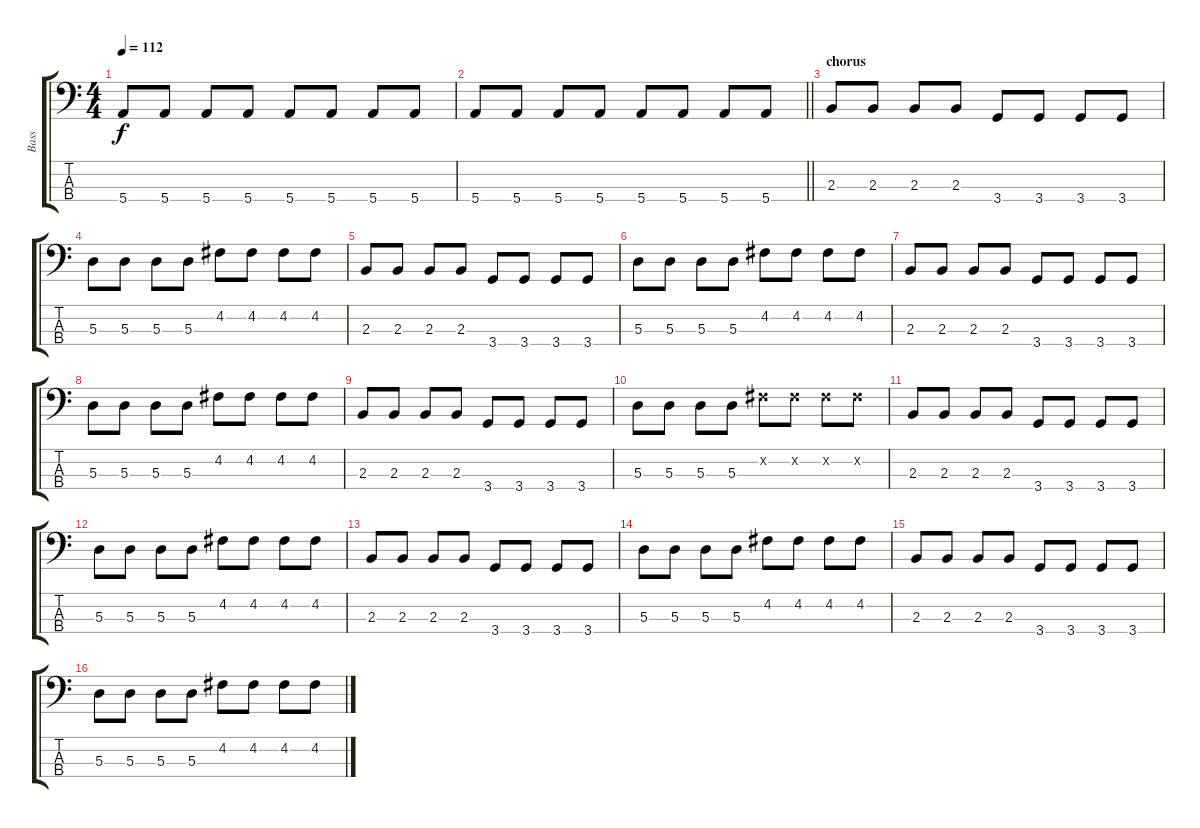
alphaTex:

\track ("Bass" "Bass") {instrument electricbassfinger}
\staff {score tabs}
\tuning (G2 D2 A1 E1) {hide}
\ts (4 4)
\tempo 112
\clef f4
\ks c
5.4.8{dy f} 5.4.8 5.4.8 5.4.8 5.4.8 5.4.8 5.4.8 5.4.8 |
\barLineRight lightlight
5.4.8 5.4.8 5.4.8 5.4.8 5.4.8 5.4.8 5.4.8 5.4.8 |
\section ("" "chorus")
2.3.8 2.3.8 2.3.8 2.3.8 3.4.8 3.4.8 3.4.8 3.4.8 |
5.3.8 5.3.8 5.3.8 5.3.8 4.2.8 4.2.8 4.2.8 4.2.8 |
2.3.8 2.3.8 2.3.8 2.3.8 3.4.8 3.4.8 3.4.8 3.4.8 |
5.3.8 5.3.8 5.3.8 5.3.8 4.2.8 4.2.8 4.2.8 4.2.8 |
2.3.8 2.3.8 2.3.8 2.3.8 3.4.8 3.4.8 3.4.8 3.4.8 |
5.3.8 5.3.8 5.3.8 5.3.8 4.2.8 4.2.8 4.2.8 4.2.8 |
2.3.8 2.3.8 2.3.8 2.3.8 3.4.8 3.4.8 3.4.8 3.4.8 |
5.3.8 5.3.8 5.3.8 5.3.8 4.2{x}.8 4.2{x}.8 4.2{x}.8 4.2{x}.8 |
2.3.8 2.3.8 2.3.8 2.3.8 3.4.8 3.4.8 3.4.8 3.4.8 |
5.3.8 5.3.8 5.3.8 5.3.8 4.2.8 4.2.8 4.2.8 4.2.8 |
2.3.8 2.3.8 2.3.8 2.3.8 3.4.8 3.4.8 3.4.8 3.4.8 |
5.3.8 5.3.8 5.3.8 5.3.8 4.2.8 4.2.8 4.2.8 4.2.8 |
2.3.8 2.3.8 2.3.8 2.3.8 3.4.8 3.4.8 3.4.8 3.4.8 |
5.3.8 5.3.8 5.3.8 5.3.8 4.2.8 4.2.8 4.2.8 4.2.8
